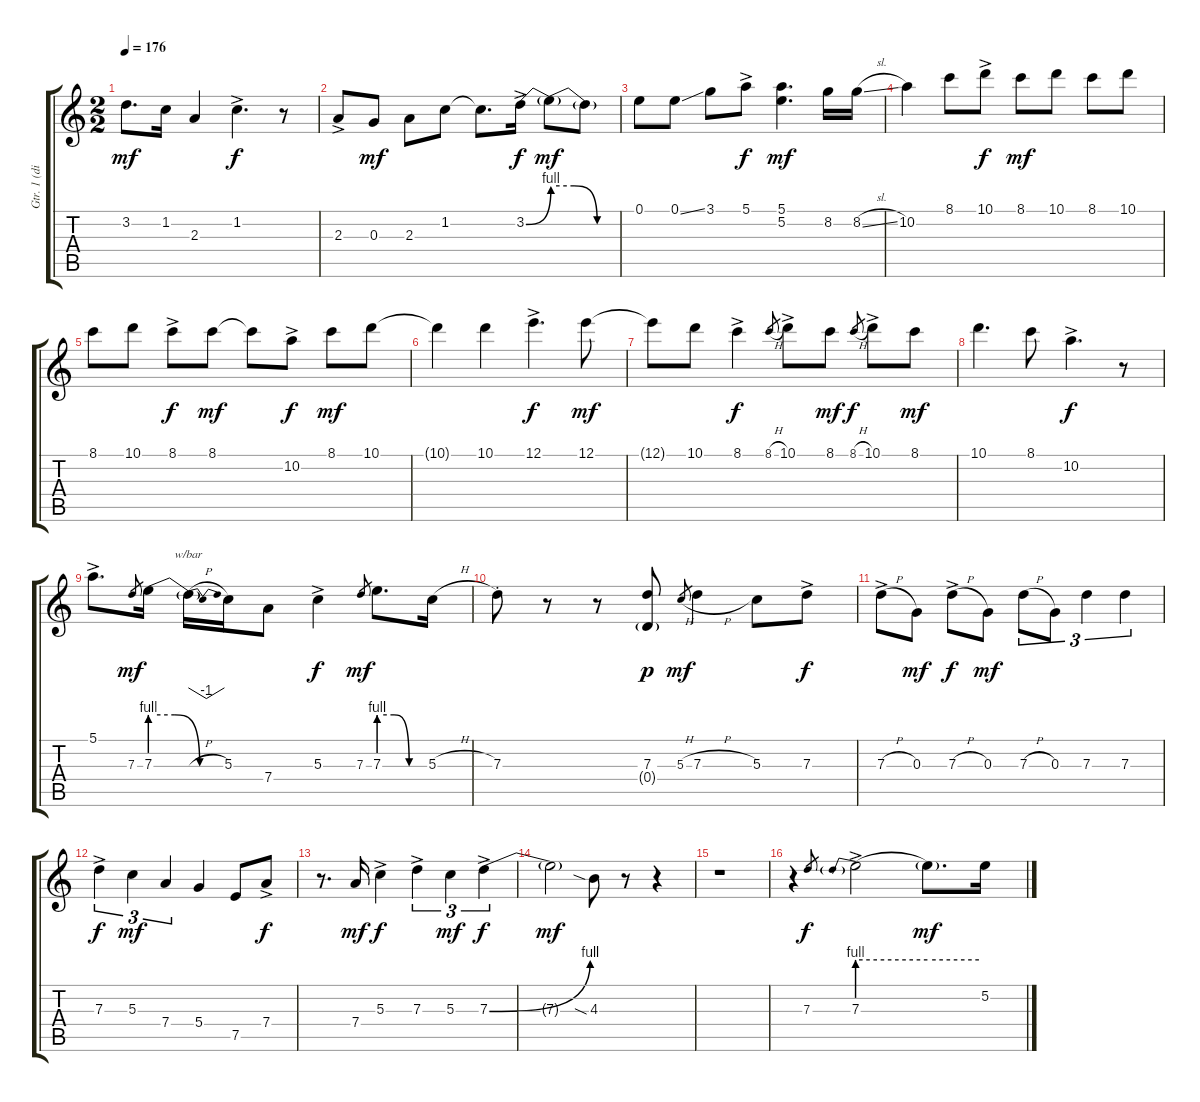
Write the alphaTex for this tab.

\track ("Gtr. 1 (dist. elec)" "Gtr. 1 (di") {instrument distortionguitar}
\staff {score tabs}
\tuning (E4 B3 G3 D3 A2 E2) {hide}
\ts (2 2)
\tempo 176
\clef g2
\ks c
3.2{t}.8{d dy mf} 1.2.16 2.3.4 1.2{ac}.4{d dy f} r.8 |
2.3{ac}.8 0.3.8{dy mf} 2.3.8 1.2.8 1.2{t}.8{d} 3.2{be (bend 0 0 60 4) ac}.16{dy f} 3.2{be (custom 0 4 20 4 40 0 60 0) t}.8{dy mf} 3.2{t}.8 |
0.1.8 0.1{ss}.8 3.1.8 5.1{ac}.8{dy f} (5.1 5.2).4{d dy mf} 8.2.16 8.2{sl}.16 |
10.2.4 8.1.8 10.1{ac}.8{dy f} 8.1.8{dy mf} 10.1.8 8.1.8 10.1.8 |
8.1.8 10.1.8 8.1{ac}.8{dy f} 8.1.8{dy mf} 8.1{t}.8 10.2{ac}.8{dy f} 8.1.8{dy mf} 10.1.8 |
10.1{t}.4 10.1.4 12.1{ac}.4{d dy f} 12.1.8{dy mf} |
12.1{t}.8 10.1.8 8.1{ac}.4{dy f} 8.1{h}.8{gr} 10.1{ac}.8 8.1.8{dy mf} 8.1{h}.8{gr dy f} 10.1{ac}.8 8.1.8{dy mf} |
10.1.4{d} 8.1.8 10.2{ac}.4{d dy f} r.8 |
5.1{ac}.8{d} 7.3.8{gr dy mf} 7.3{be (custom 0 4 20 4 40 0 60 0)}.16 7.3{h t}.16{tbe (dip default 0 0 30 -4 60 0)} 5.3.16 7.4.8 5.3{ac}.4{dy f} 7.3.8{gr dy mf} 7.3{be (custom 0 4 20 4 40 0 60 0)}.8{d} 5.3{h}.16 |
7.3{st}.8 r.8 r.8 (7.3 0.4{g}).8{dy p} 5.3{h}.8{gr dy mf} 7.3{h}.4 5.3.8 7.3{ac}.8{dy f} |
7.3{h ac}.8 0.3.8{dy mf} 7.3{h ac}.8{dy f} 0.3.8{dy mf} 7.3{h}.8{tu (3 2)} 0.3.8{tu (3 2)} 7.3.4{tu (3 2)} 7.3.4{tu (3 2)} |
7.3{ac}.4{tu (3 2) dy f} 5.3.4{tu (3 2) dy mf} 7.4.4{tu (3 2)} 5.4.4 7.5.8 7.4{ac}.8{dy f} |
r.8{d} 7.4.16{dy mf} 5.3{ac}.4{dy f} 7.3{ac}.4{tu (3 2)} 5.3.4{tu (3 2) dy mf} 7.3{be (bend 0 0 60 4) ac}.4{tu (3 2) dy f} |
7.3{t}.2{dy mf} 4.3{sia}.8 r.8 r.4 |
r.1 |
r.4 7.3.8{gr dy f} 7.3{be (prebend 0 4 60 4) ac}.2 7.3{be (hold 0 4 60 4) t}.8{d dy mf} 5.2.16
